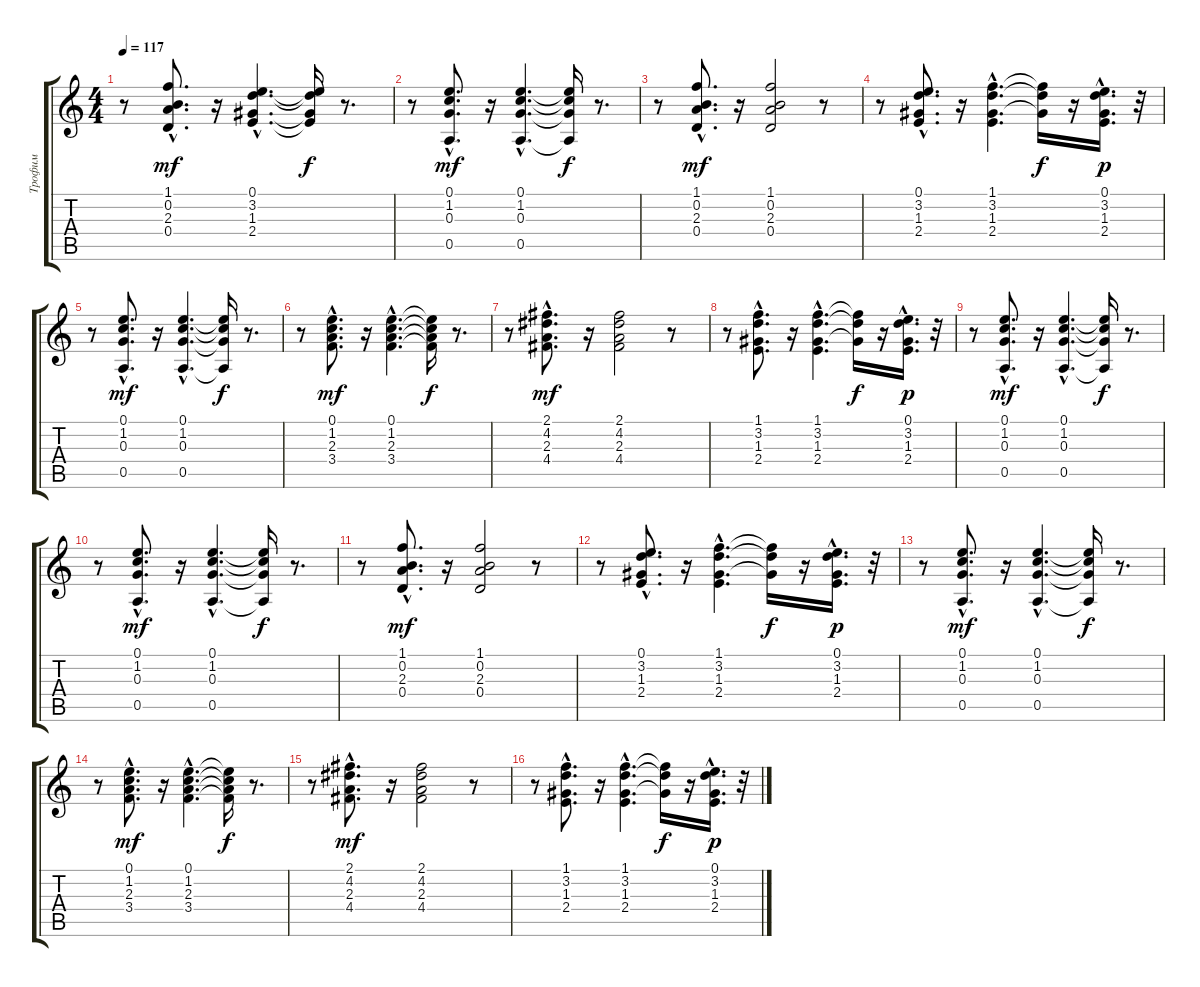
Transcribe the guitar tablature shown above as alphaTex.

\track ("Трофим" "Трофим") {instrument acousticguitarsteel}
\staff {score tabs}
\tuning (E4 B3 G3 D3 A2 E2) {hide}
\ts (4 4)
\tempo 117
\clef g2
\ks c
r.8{dy p} (1.1{hac} 0.2{hac} 2.3{hac} 0.4{hac}).8{d dy mf} r.16 (0.1{hac} 3.2{hac} 1.3{hac} 2.4{hac}).4{d} (0.1{t} 3.2{t} 1.3{t} 2.4{t}).16{dy f} r.8{d} |
r.8 (0.1{hac} 1.2{hac} 0.3{hac} 0.5{hac}).8{d dy mf} r.16 (0.1{hac} 1.2{hac} 0.3{hac} 0.5{hac}).4{d} (0.1{t} 1.2{t} 0.3{t} 0.5{t}).16{dy f} r.8{d} |
r.8 (1.1{hac} 0.2{hac} 2.3{hac} 0.4{hac}).8{d dy mf} r.16 (1.1 0.2 2.3 0.4).2 r.8 |
r.8 (0.1{hac} 3.2{hac} 1.3{hac} 2.4{hac}).8{d} r.16 (1.1{hac} 3.2{hac} 1.3{hac} 2.4{hac}).4{d} (1.1{t} 3.2{t} 1.3{t}).16{dy f} r.16 (0.1{hac} 3.2{hac} 1.3{hac} 2.4{hac}).16{d dy p} r.32 |
r.8 (0.1{hac} 1.2{hac} 0.3{hac} 0.5{hac}).8{d dy mf} r.16 (0.1{hac} 1.2{hac} 0.3{hac} 0.5{hac}).4{d} (0.1{t} 1.2{t} 0.3{t} 0.5{t}).16{dy f} r.8{d} |
r.8 (0.1{hac} 1.2{hac} 2.3{hac} 3.4{hac}).8{d dy mf} r.16 (0.1{hac} 1.2{hac} 2.3{hac} 3.4{hac}).4{d} (0.1{t} 1.2{t} 2.3{t} 3.4{t}).16{dy f} r.8{d} |
r.8 (2.1{hac} 4.2{hac} 2.3{hac} 4.4{hac}).8{d dy mf} r.16 (2.1 4.2 2.3 4.4).2 r.8 |
r.8 (1.1{hac} 3.2{hac} 1.3{hac} 2.4{hac}).8{d} r.16 (1.1{hac} 3.2{hac} 1.3{hac} 2.4{hac}).4{d} (1.1{t} 3.2{t} 1.3{t}).16{dy f} r.16 (0.1{hac} 3.2{hac} 1.3{hac} 2.4{hac}).16{d dy p} r.32 |
r.8 (0.1{hac} 1.2{hac} 0.3{hac} 0.5{hac}).8{d dy mf} r.16 (0.1{hac} 1.2{hac} 0.3{hac} 0.5{hac}).4{d} (0.1{t} 1.2{t} 0.3{t} 0.5{t}).16{dy f} r.8{d} |
r.8 (0.1{hac} 1.2{hac} 0.3{hac} 0.5{hac}).8{d dy mf} r.16 (0.1{hac} 1.2{hac} 0.3{hac} 0.5{hac}).4{d} (0.1{t} 1.2{t} 0.3{t} 0.5{t}).16{dy f} r.8{d} |
r.8 (1.1{hac} 0.2{hac} 2.3{hac} 0.4{hac}).8{d dy mf} r.16 (1.1 0.2 2.3 0.4).2 r.8 |
r.8 (0.1{hac} 3.2{hac} 1.3{hac} 2.4{hac}).8{d} r.16 (1.1{hac} 3.2{hac} 1.3{hac} 2.4{hac}).4{d} (1.1{t} 3.2{t} 1.3{t}).16{dy f} r.16 (0.1{hac} 3.2{hac} 1.3{hac} 2.4{hac}).16{d dy p} r.32 |
r.8 (0.1{hac} 1.2{hac} 0.3{hac} 0.5{hac}).8{d dy mf} r.16 (0.1{hac} 1.2{hac} 0.3{hac} 0.5{hac}).4{d} (0.1{t} 1.2{t} 0.3{t} 0.5{t}).16{dy f} r.8{d} |
r.8 (0.1{hac} 1.2{hac} 2.3{hac} 3.4{hac}).8{d dy mf} r.16 (0.1{hac} 1.2{hac} 2.3{hac} 3.4{hac}).4{d} (0.1{t} 1.2{t} 2.3{t} 3.4{t}).16{dy f} r.8{d} |
r.8 (2.1{hac} 4.2{hac} 2.3{hac} 4.4{hac}).8{d dy mf} r.16 (2.1 4.2 2.3 4.4).2 r.8 |
r.8 (1.1{hac} 3.2{hac} 1.3{hac} 2.4{hac}).8{d} r.16 (1.1{hac} 3.2{hac} 1.3{hac} 2.4{hac}).4{d} (1.1{t} 3.2{t} 1.3{t}).16{dy f} r.16 (0.1{hac} 3.2{hac} 1.3{hac} 2.4{hac}).16{d dy p} r.32
